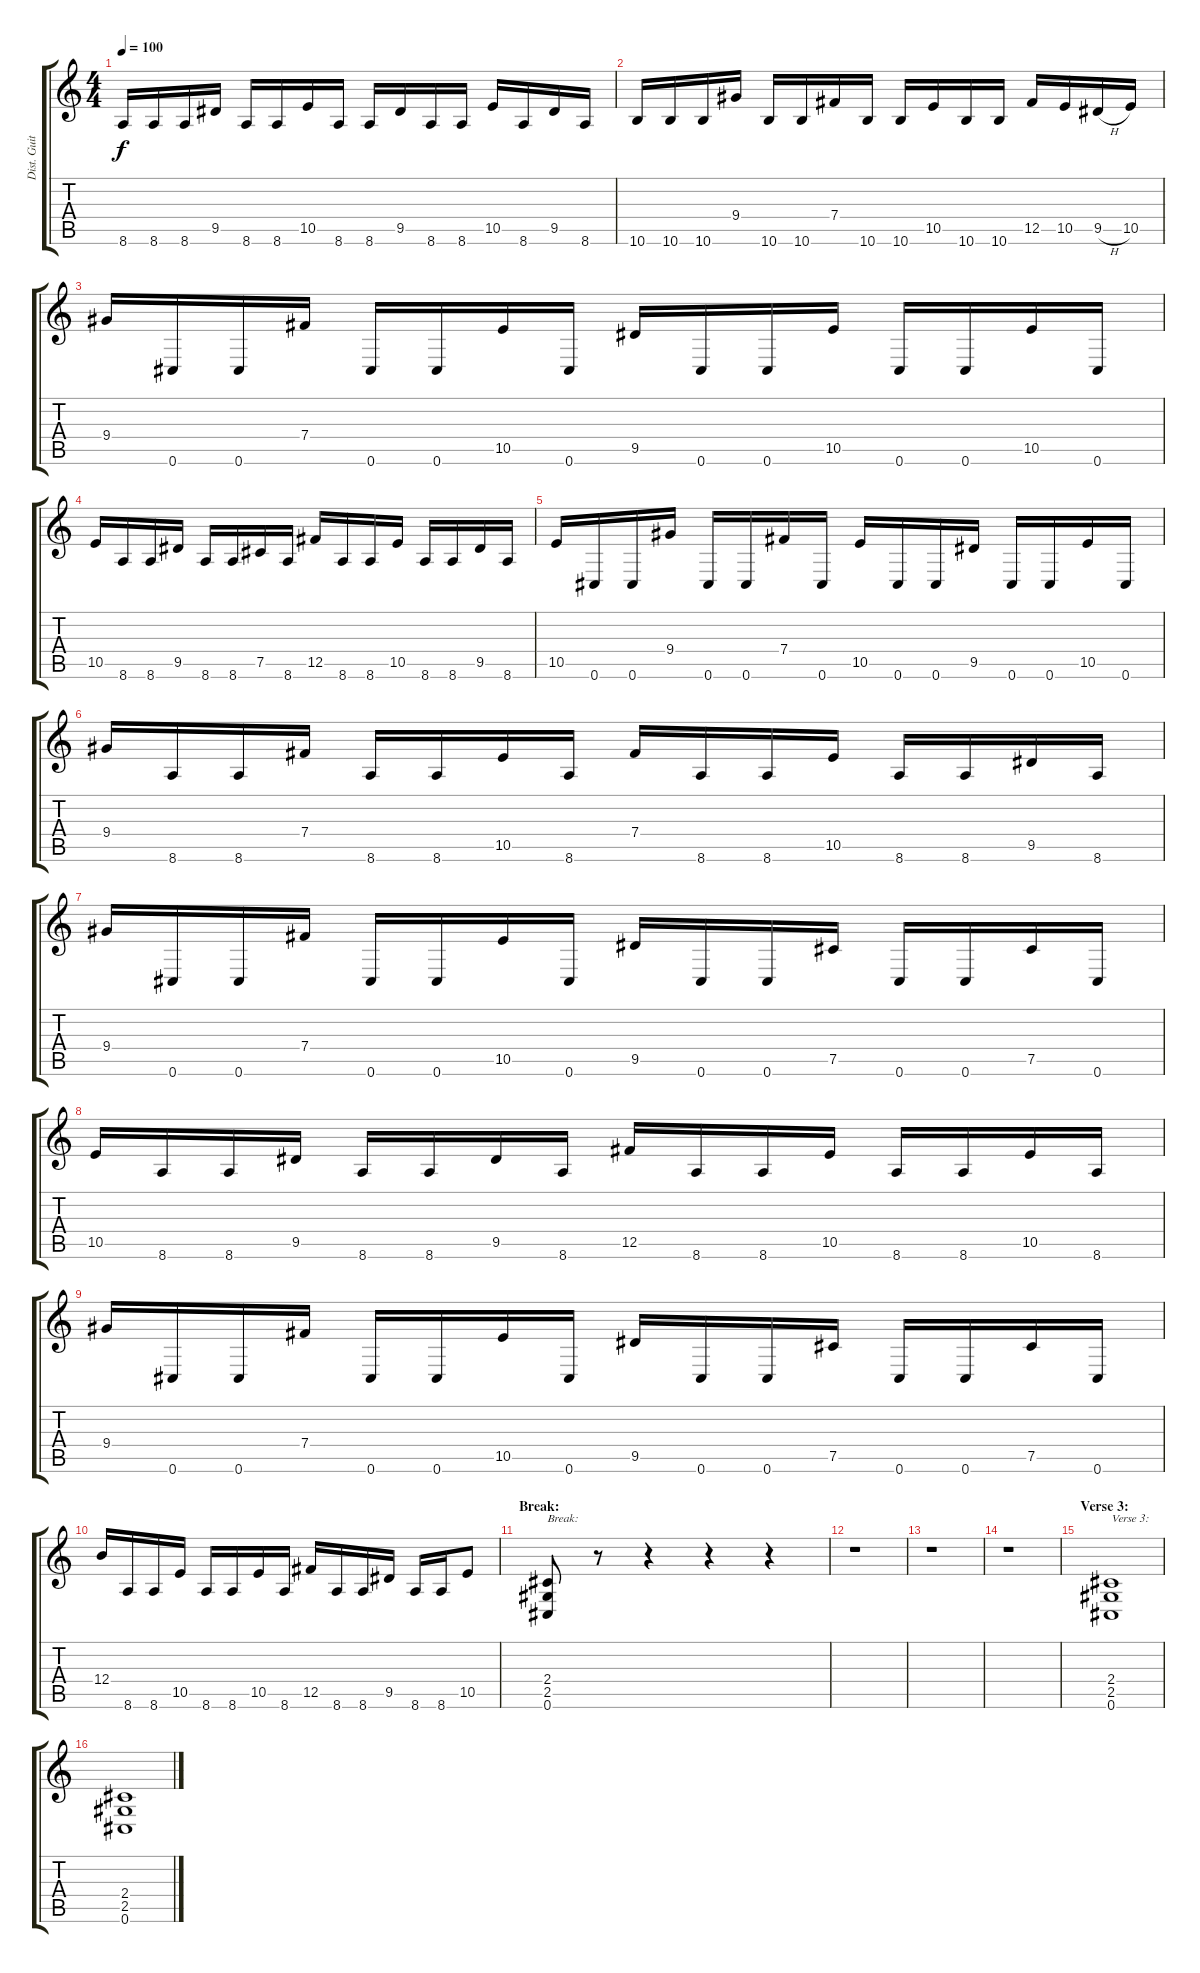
\track ("Dist. Guitar 1" "Dist. Guit") {instrument distortionguitar}
\staff {score tabs}
\tuning (Db4 Ab3 E3 B2 Gb2 Db2) {hide}
\ts (4 4)
\tempo 100
\clef g2
\ks c
8.6.16{dy f} 8.6.16 8.6.16 9.5.16 8.6.16 8.6.16 10.5.16 8.6.16 8.6.16 9.5.16 8.6.16 8.6.16 10.5.16 8.6.16 9.5.16 8.6.16 |
10.6.16 10.6.16 10.6.16 9.4.16 10.6.16 10.6.16 7.4.16 10.6.16 10.6.16 10.5.16 10.6.16 10.6.16 12.5.16 10.5.16 9.5{h}.16 10.5.16 |
9.4.16 0.6.16 0.6.16 7.4.16 0.6.16 0.6.16 10.5.16 0.6.16 9.5.16 0.6.16 0.6.16 10.5.16 0.6.16 0.6.16 10.5.16 0.6.16 |
10.5.16 8.6.16 8.6.16 9.5.16 8.6.16 8.6.16 7.5.16 8.6.16 12.5.16 8.6.16 8.6.16 10.5.16 8.6.16 8.6.16 9.5.16 8.6.16 |
10.5.16 0.6.16 0.6.16 9.4.16 0.6.16 0.6.16 7.4.16 0.6.16 10.5.16 0.6.16 0.6.16 9.5.16 0.6.16 0.6.16 10.5.16 0.6.16 |
9.4.16 8.6.16 8.6.16 7.4.16 8.6.16 8.6.16 10.5.16 8.6.16 7.4.16 8.6.16 8.6.16 10.5.16 8.6.16 8.6.16 9.5.16 8.6.16 |
9.4.16 0.6.16 0.6.16 7.4.16 0.6.16 0.6.16 10.5.16 0.6.16 9.5.16 0.6.16 0.6.16 7.5.16 0.6.16 0.6.16 7.5.16 0.6.16 |
10.5.16 8.6.16 8.6.16 9.5.16 8.6.16 8.6.16 9.5.16 8.6.16 12.5.16 8.6.16 8.6.16 10.5.16 8.6.16 8.6.16 10.5.16 8.6.16 |
9.4.16 0.6.16 0.6.16 7.4.16 0.6.16 0.6.16 10.5.16 0.6.16 9.5.16 0.6.16 0.6.16 7.5.16 0.6.16 0.6.16 7.5.16 0.6.16 |
12.4.16 8.6.16 8.6.16 10.5.16 8.6.16 8.6.16 10.5.16 8.6.16 12.5.16 8.6.16 8.6.16 9.5.16 8.6.16 8.6.16 10.5.8 |
\section ("" "Break:")
(2.4 2.5 0.6).8{txt "Break:"} r.8 r.4 r.4 r.4 |
r.1 |
r.1 |
r.1 |
\section ("" "Verse 3:")
(2.4 2.5 0.6).1{txt "Verse 3:"} |
(2.4 2.5 0.6).1
